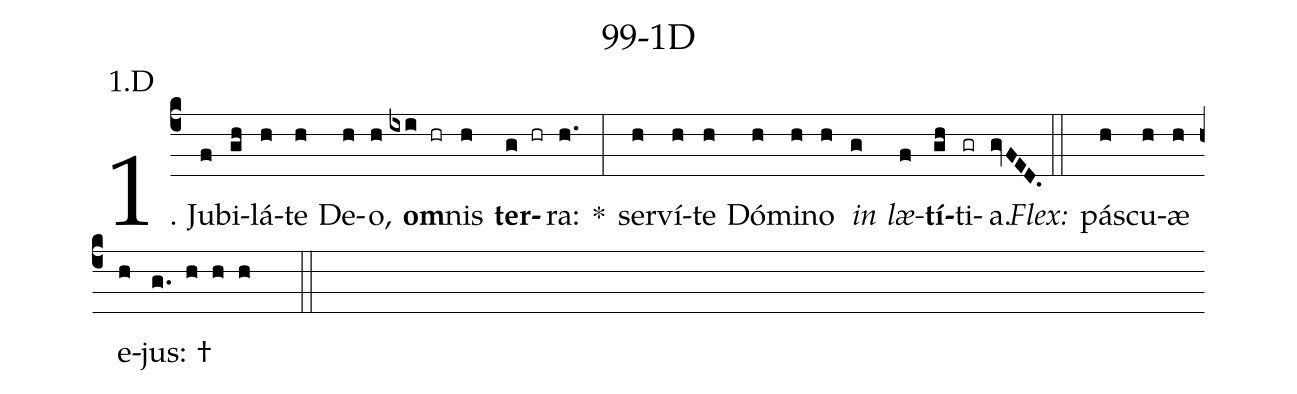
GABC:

name: 99-1D;
annotation: 1.D;
%%
(c4)1. Ju(f)bi(gh)lá(h)te(h) De(h)o,(h) <b>om</b>(ixi hr)nis(h) <b>ter</b>(g hr)ra:(h.) *(:) ser(h)ví(h)te(h) Dó(h)mi(h)no(h) <i>in</i>(g) <i>læ</i>(f)<b>tí</b>(gh)ti(gr)a.(gvFED.) (::)
<i>Flex:</i>()  pás(h)cu(h)æ(h) e(h)jus: †(g. h h h  ::)
